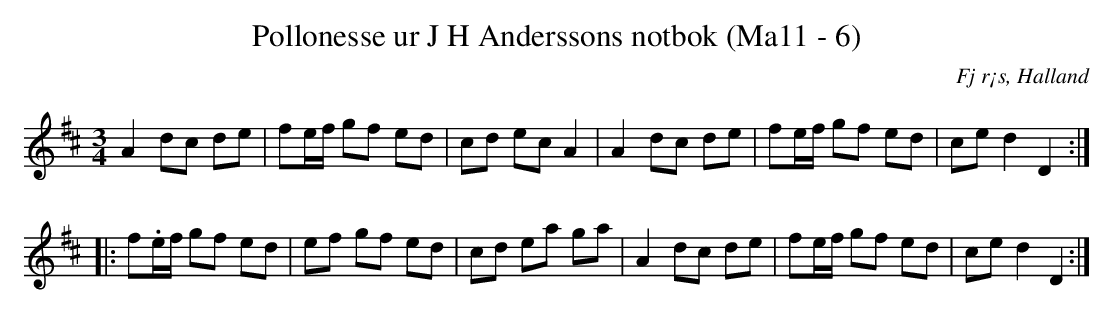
X:1
T:Pollonesse ur J H Anderssons notbok (Ma11 - 6)
O:Fj r¡s, Halland
M:3/4
L:1/8
K:D
A2 dc de|fe/f/ gf ed|cd ec A2|A2 dc de|fe/f/ gf ed|ce d2 D2:|
|:f.e/f/ gf ed|ef gf ed|cd ea ga|A2 dc de|fe/f/ gf ed|ce d2 D2:|
